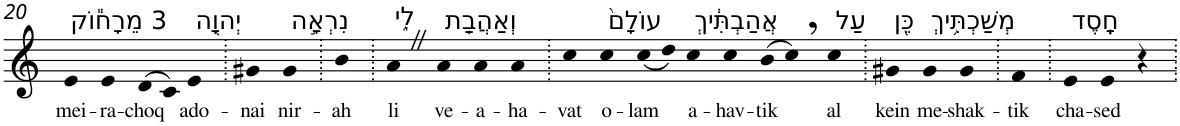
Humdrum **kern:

**kern	**text
*part1	*part1
*staff1	*staff1
*I"Piano	*
*I'Pno	*
!!LO:PB:g=z
*clefG2	*
*k[]	*
=20	=20
!LO:TX:a:t=3 מֵרָח֕וֹק	!
!	!LO:LY:b
4e	mei-
!	!LO:LY:b
4e	-ra-
!	!LO:LY:b
(>8d	-choq
8c)	.
!LO:TX:a:t=יְהוָ֖ה	!
!	!LO:LY:b
4e	ado-
=21.	=21.
!	!LO:LY:b
4g#X	-nai
!LO:TX:a:t=נִרְאָ֣ה	!
!	!LO:LY:b
4g#	nir-
=22.	=22.
!	!LO:LY:b
4b	-ah
=23.	=23.
!LO:TX:a:t=לִ֑י	!
!	!LO:LY:b
4aZ	li
!LO:TX:a:t=וְאַהֲבַ֤ת	!
!	!LO:LY:b
4a	ve-
!	!LO:LY:b
4a	-a-
!	!LO:LY:b
4a	-ha-
=24.	=24.
!	!LO:LY:b
4cc	-vat
!LO:TX:a:t=עוֹלָם֙	!
!	!LO:LY:b
4cc	o-
!	!LO:LY:b
(<8cc	-lam
8dd)	.
!LO:TX:a:t=אֲהַבְתִּ֔יךְ	!
!	!LO:LY:b
4cc	a-
!	!LO:LY:b
4cc	-hav-
!	!LO:LY:b
(>8b	-tik
8cc,)	.
!LO:TX:a:t=עַל	!
!	!LO:LY:b
4cc	al
=25.	=25.
!LO:TX:a:t=כֵּ֖ן	!
!	!LO:LY:b
4g#X	kein
!LO:TX:a:t=מְשַׁכְתִּ֥יךְ	!
!	!LO:LY:b
4g#	me-
!	!LO:LY:b
4g#	-shak-
=26.	=26.
!	!LO:LY:b
4f	-tik
=27.	=27.
!LO:TX:a:t=חָֽסֶד	!
!	!LO:LY:b
4e	cha-
!	!LO:LY:b
4e	-sed
4r	.
=.	=.
*-	*-
